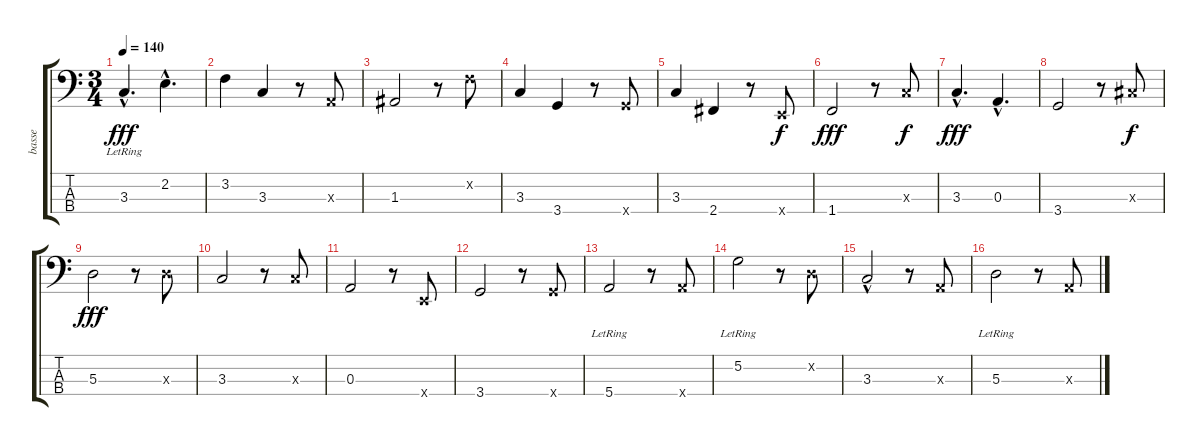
\track ("basse" "basse") {instrument acousticbass}
\staff {score tabs}
\tuning (G2 D2 A1 E1) {hide}
\ts (3 4)
\tempo 140
\clef f4
\ks c
3.3{hac lr}.4{d dy fff} 2.2{hac}.4{d} |
3.2.4 3.3.4 r.8 0.3{x}.8 |
1.3.2 r.8 3.2{x}.8 |
3.3.4 3.4.4 r.8 3.4{x}.8 |
3.3.4 2.4.4 r.8 0.4{x}.8{dy f} |
1.4.2{dy fff} r.8 3.3{x}.8{dy f} |
3.3{hac}.4{d dy fff} 0.3{hac}.4{d} |
3.4.2 r.8 4.3{x}.8{dy f} |
5.3.2{dy fff} r.8 5.3{x}.8 |
3.3.2 r.8 3.3{x}.8 |
0.3.2 r.8 0.4{x}.8 |
3.4.2 r.8 3.4{x}.8 |
5.4{lr}.2 r.8 5.4{x}.8 |
5.2{lr}.2 r.8 0.2{x}.8 |
3.3{hac}.2 r.8 0.3{x}.8 |
5.3{lr}.2 r.8 0.3{x}.8
